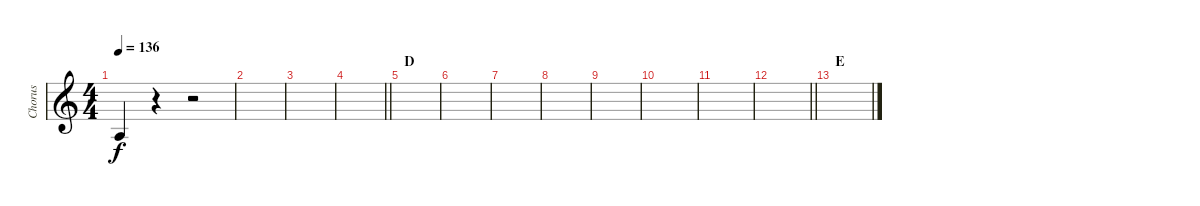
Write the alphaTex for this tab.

\track ("Chorus" "Chorus") {instrument cello}
\staff {score}
\tuning (E4 B3 G3 D3 A2 D2) {hide}
\ts (4 4)
\tempo 136
\clef g2
\ks c
2.3.4{dy f} r.4 r.2 |
|
|
\barLineRight lightlight
|
\section ("" "D")
|
|
|
|
|
|
|
\barLineRight lightlight
|
\section ("" "E")
